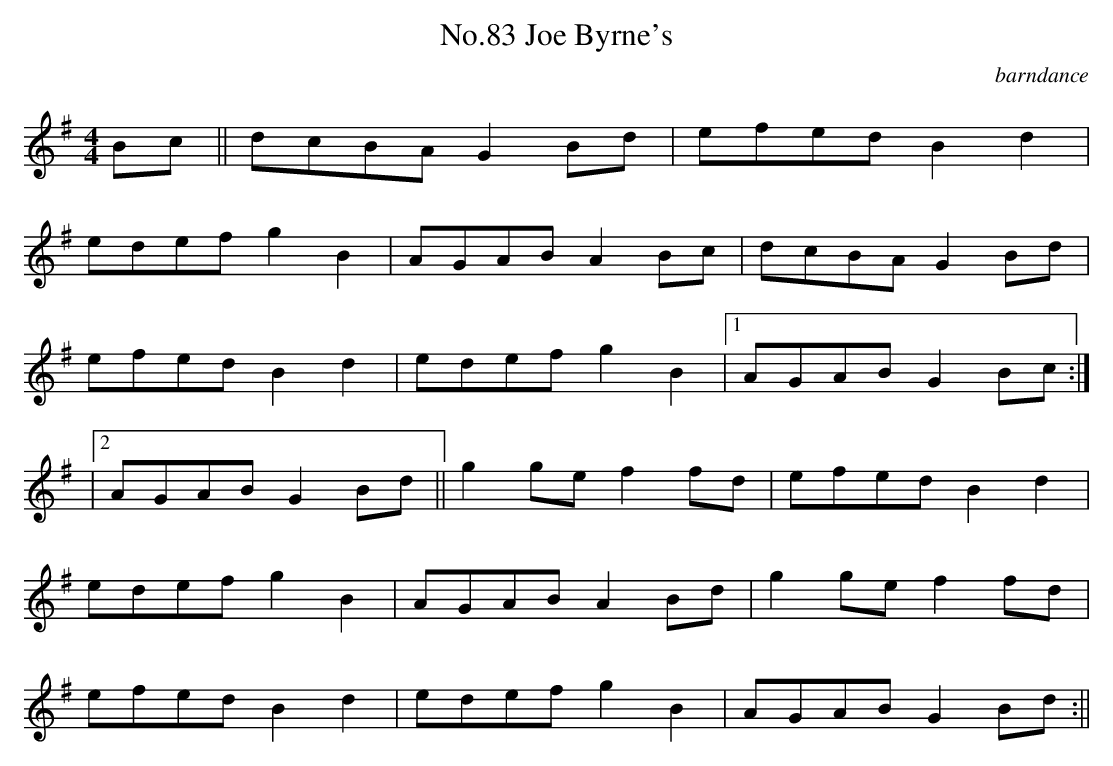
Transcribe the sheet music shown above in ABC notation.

X:1
T:No.83 Joe Byrne's
C:barndance
L:1/8
M:4/4
K:G
Bc||dcBA G2Bd|efed B2d2|
edef g2B2|AGAB A2Bc|dcBA G2Bd|
efed B2d2|edef g2B2|[1AGAB G2Bc:|
|[2AGAB G2Bd||g2ge f2fd|efed B2d2|
edefg2B2|AGABA2Bd|g2gef2fd|
efed B2d2|edefg2B2|AGABG2Bd:||
